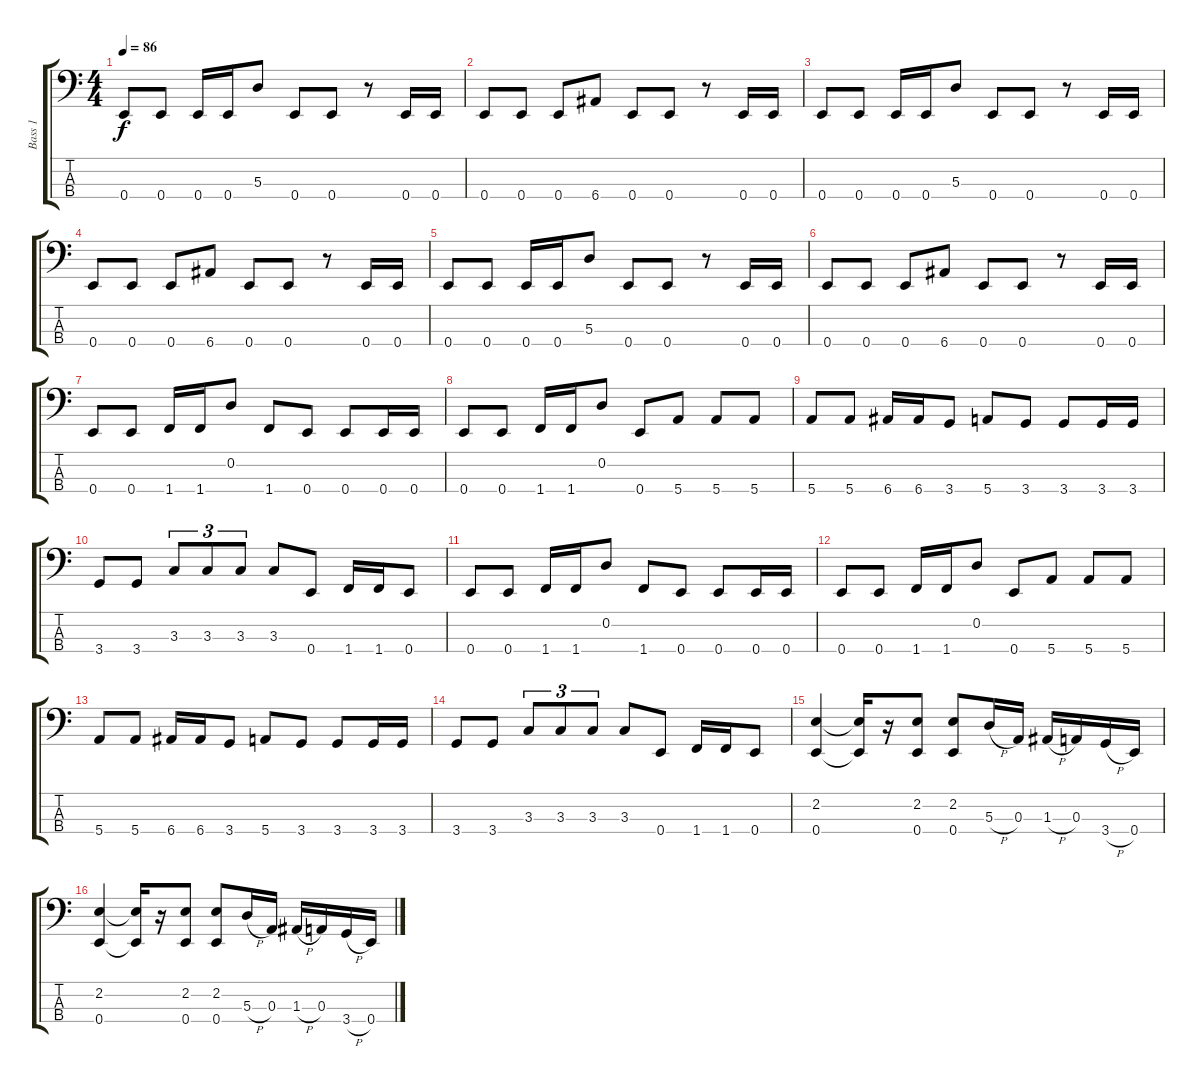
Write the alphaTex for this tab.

\track ("Bass 1" "Bass 1") {instrument electricbasspick}
\staff {score tabs}
\tuning (G2 D2 A1 E1) {hide}
\ts (4 4)
\tempo 86
\clef f4
\ks c
0.4.8{dy f} 0.4.8 0.4.16 0.4.16 5.3.8 0.4.8 0.4.8 r.8 0.4.16 0.4.16 |
0.4.8 0.4.8 0.4.8 6.4.8 0.4.8 0.4.8 r.8 0.4.16 0.4.16 |
0.4.8 0.4.8 0.4.16 0.4.16 5.3.8 0.4.8 0.4.8 r.8 0.4.16 0.4.16 |
0.4.8 0.4.8 0.4.8 6.4.8 0.4.8 0.4.8 r.8 0.4.16 0.4.16 |
0.4.8 0.4.8 0.4.16 0.4.16 5.3.8 0.4.8 0.4.8 r.8 0.4.16 0.4.16 |
0.4.8 0.4.8 0.4.8 6.4.8 0.4.8 0.4.8 r.8 0.4.16 0.4.16 |
0.4.8 0.4.8 1.4.16 1.4.16 0.2.8 1.4.8 0.4.8 0.4.8 0.4.16 0.4.16 |
0.4.8 0.4.8 1.4.16 1.4.16 0.2.8 0.4.8 5.4.8 5.4.8 5.4.8 |
5.4.8 5.4.8 6.4.16 6.4.16 3.4.8 5.4.8 3.4.8 3.4.8 3.4.16 3.4.16 |
3.4.8 3.4.8 3.3.8{tu (3 2)} 3.3.8{tu (3 2)} 3.3.8{tu (3 2)} 3.3.8 0.4.8 1.4.16 1.4.16 0.4.8 |
0.4.8 0.4.8 1.4.16 1.4.16 0.2.8 1.4.8 0.4.8 0.4.8 0.4.16 0.4.16 |
0.4.8 0.4.8 1.4.16 1.4.16 0.2.8 0.4.8 5.4.8 5.4.8 5.4.8 |
5.4.8 5.4.8 6.4.16 6.4.16 3.4.8 5.4.8 3.4.8 3.4.8 3.4.16 3.4.16 |
3.4.8 3.4.8 3.3.8{tu (3 2)} 3.3.8{tu (3 2)} 3.3.8{tu (3 2)} 3.3.8 0.4.8 1.4.16 1.4.16 0.4.8 |
(2.2 0.4).4 (2.2{t} 0.4{t}).16 r.16 (2.2 0.4).8 (2.2 0.4).8 5.3{h}.16 0.3.16 1.3{h}.16 0.3.16 3.4{h}.16 0.4.16 |
(2.2 0.4).4 (2.2{t} 0.4{t}).16 r.16 (2.2 0.4).8 (2.2 0.4).8 5.3{h}.16 0.3.16 1.3{h}.16 0.3.16 3.4{h}.16 0.4.16
